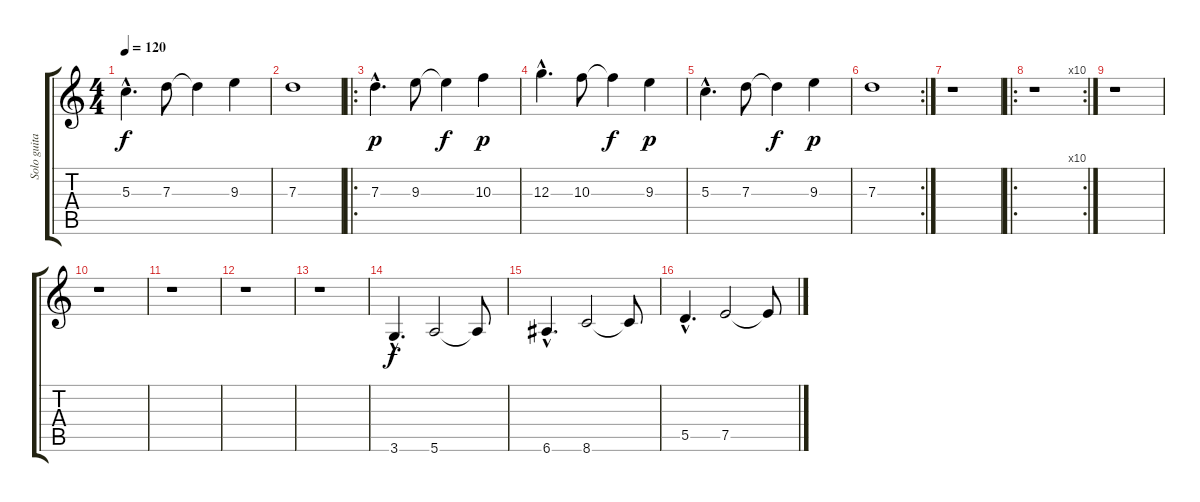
\track ("Solo guitar" "Solo guita") {instrument distortionguitar}
\staff {score tabs}
\tuning (E4 B3 G3 D3 A2 E2) {hide}
\ts (4 4)
\tempo 120
\clef g2
\ks c
5.3{hac}.4{d dy f} 7.3.8 7.3{t}.4 9.3.4 |
7.3.1 |
\ro
7.3{hac}.4{d dy p} 9.3.8 9.3{t}.4{dy f} 10.3.4{dy p} |
12.3{hac}.4{d} 10.3.8 10.3{t}.4{dy f} 9.3.4{dy p} |
5.3{hac}.4{d} 7.3.8 7.3{t}.4{dy f} 9.3.4{dy p} |
\rc 2
7.3.1 |
r.1 |
\ro
\rc 10
r.1 |
r.1 |
r.1 |
r.1 |
r.1 |
r.1 |
3.6{hac}.4{d dy f} 5.6.2 5.6{t}.8 |
6.6{hac}.4{d} 8.6.2 8.6{t}.8 |
5.5{hac}.4{d} 7.5.2 7.5{t}.8
